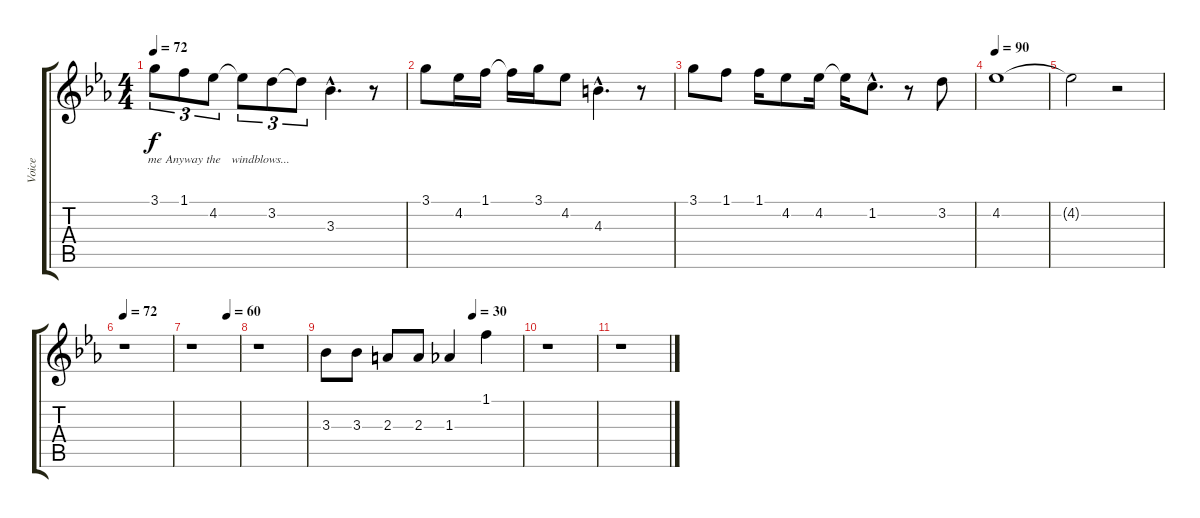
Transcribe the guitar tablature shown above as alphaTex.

\track ("Voice" "Voice") {instrument flute}
\staff {score tabs}
\tuning (E5 B4 G4 D4 A3 E3) {hide}
\ts (4 4)
\tempo 72
\clef g2
\ks eb
3.1.8{tu (3 2) lyrics (0 "me") lyrics (1 "") lyrics (2 "") lyrics (3 "") lyrics (4 "") dy f} 1.1.8{tu (3 2) lyrics (0 "Anyway") lyrics (1 "") lyrics (2 "") lyrics (3 "") lyrics (4 "")} 4.2.8{tu (3 2) lyrics (0 "the") lyrics (1 "") lyrics (2 "") lyrics (3 "") lyrics (4 "")} 4.2{t}.8{tu (3 2) lyrics (0 "wind") lyrics (1 "") lyrics (2 "") lyrics (3 "") lyrics (4 "")} 3.2.8{tu (3 2) lyrics (0 "blows...") lyrics (1 "") lyrics (2 "") lyrics (3 "") lyrics (4 "")} 3.2{t}.8{tu (3 2)} 3.3{hac}.4{d} r.8 |
3.1.8 4.2.16 1.1.16 1.1{t}.16 3.1.16 4.2.8 4.3{hac}.4{d} r.8 |
3.1.8 1.1.8 1.1.16 4.2.8 4.2.16 4.2{t}.16 1.2{hac}.8{d} r.8 3.2.8 |
\tempo 90
4.2.1 |
4.2{t}.2 r.2 |
\tempo 72
r.1 |
\tempo (60 0.75)
r.1 |
r.1 |
\tempo (30 0.75)
3.3.8 3.3.8 2.3.8 2.3.8 1.3.4 1.1.4 |
r.1 |
r.1
